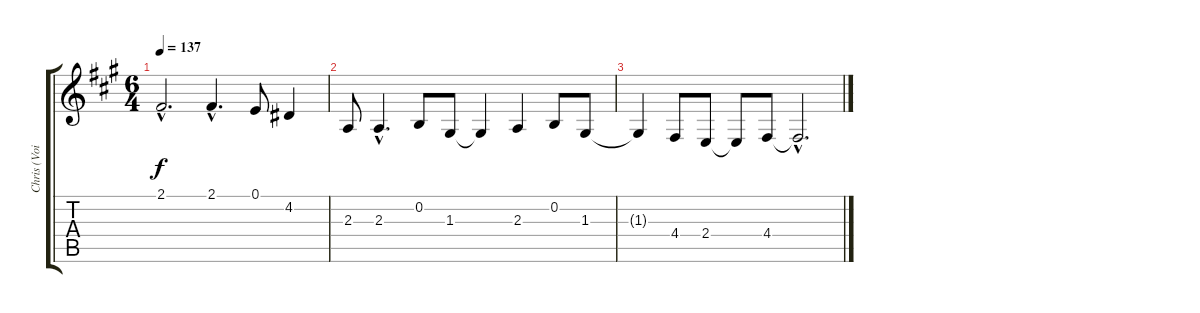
\track ("Chris (Voice)" "Chris (Voi") {instrument synthbrass2}
\staff {score tabs}
\tuning (E4 B3 G3 D3 A2 E2) {hide}
\ts (6 4)
\tempo 137
\clef g2
\ks a
2.1{hac}.2{d dy f} 2.1{hac}.4{d} 0.1.8 4.2.4 |
2.3.8 2.3{hac}.4{d} 0.2.8 1.3.8 1.3{t}.4 2.3.4 0.2.8 1.3.8 |
1.3{t}.4 4.4.8 2.4.8 2.4{t}.8 4.4.8 4.4{hac t}.2{d}
